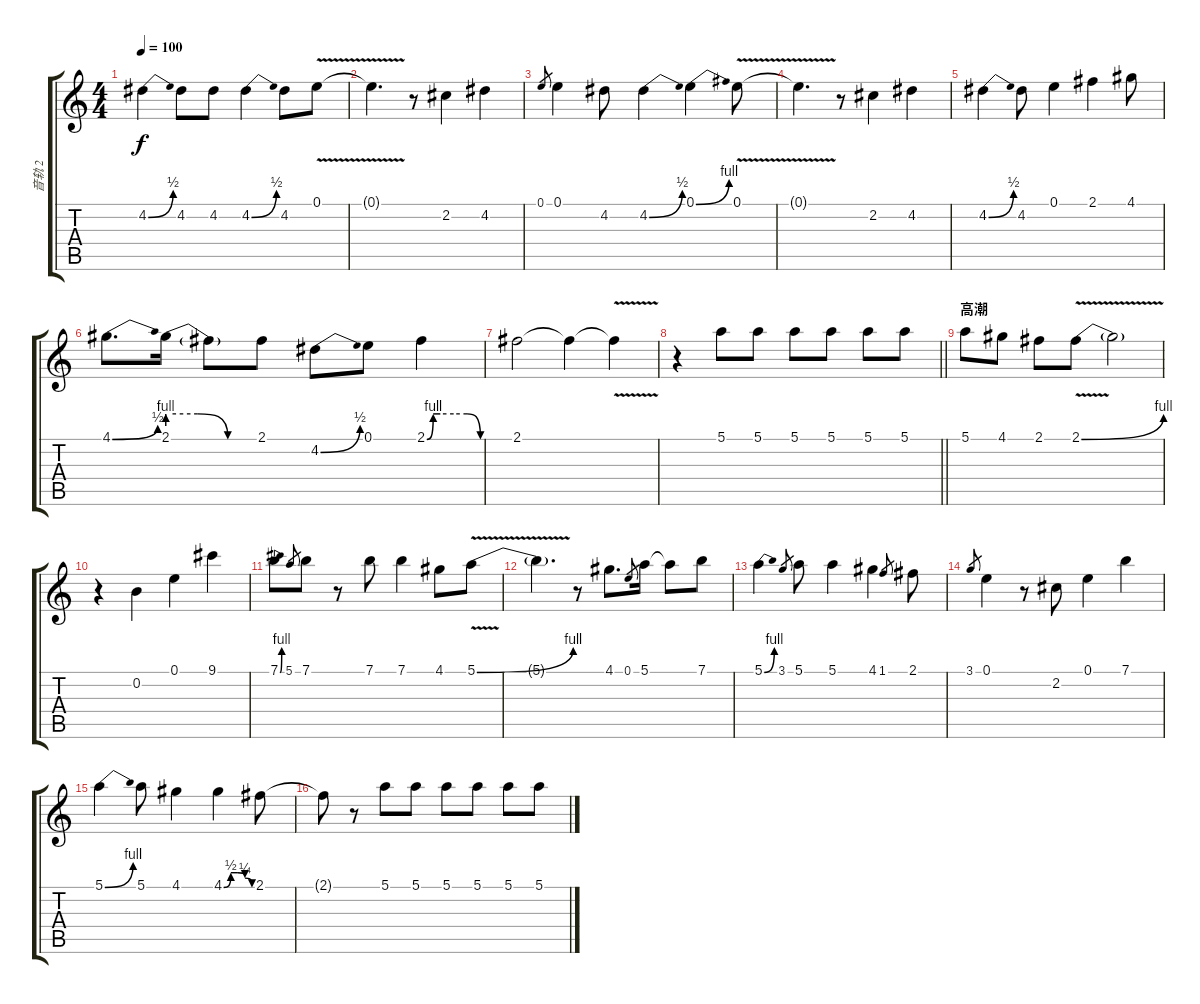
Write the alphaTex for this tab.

\track ("音轨 2" "音轨 2") {instrument distortionguitar}
\staff {score tabs}
\tuning (E4 B3 G3 D3 A2 E2) {hide}
\ts (4 4)
\tempo 100
\clef g2
\ks c
4.2{be (bend 0 0 60 2)}.4{dy f} 4.2.8 4.2.8 4.2{be (bend 0 0 60 2)}.4 4.2.8 0.1{v}.8 |
0.1{t}.4{d} r.8 2.2.4 4.2.4 |
0.1.8{gr} 0.1.4 4.2.8 4.2{be (bend 0 0 60 2)}.4 0.1{be (bend 0 0 60 4)}.4 0.1{v}.8 |
0.1{t}.4{d} r.8 2.2.4 4.2.4 |
4.2{be (bend 0 0 60 2)}.4 4.2.8 0.1.4 2.1.4 4.1.8 |
4.1{be (bend 0 0 60 2)}.8{d} 2.1{be (custom 0 4 20 4 40 0 60 0)}.16 2.1{t}.8 2.1.8 4.2{be (bend 0 0 60 2)}.8 0.1.8 2.1{be (custom 0 0 7 4 15 4 30 4 45 4 60 0)}.4 |
2.1.2 2.1{t}.4 2.1{v t}.4 |
\barLineRight lightlight
r.4 5.1.8 5.1.8 5.1.8 5.1.8 5.1.8 5.1.8 |
\section ("" "高潮")
5.1.8 4.1.8 2.1.8 2.1{be (bend 0 0 60 4) v}.8 2.1{t}.2 |
r.4 0.2.4 0.1.4 9.1.4 |
7.1{be (bend 0 0 60 4)}.8 5.1.8{gr} 7.1.8 r.8 7.1.8 7.1.4 4.1.8 5.1{be (bend 0 0 60 4) v}.8 |
5.1{t}.4{d} r.8 4.1.8{d} 0.1.8{gr} 5.1.16 5.1{t}.8 7.1.8 |
5.1{be (bend 0 0 60 4)}.4 3.1.8{gr} 5.1.8 5.1.4 4.1.4 1.1.8{gr} 2.1.8 |
3.1.8{gr} 0.1.4 r.8 2.2.8 0.1.4 7.1.4 |
5.1{be (bend 0 0 60 4)}.4 5.1.8 4.1.4 4.1{be (custom 0 0 15 2 30 2 45 1 60 0)}.4 2.1.8 |
2.1{t}.8 r.8 5.1.8 5.1.8 5.1.8 5.1.8 5.1.8 5.1.8
